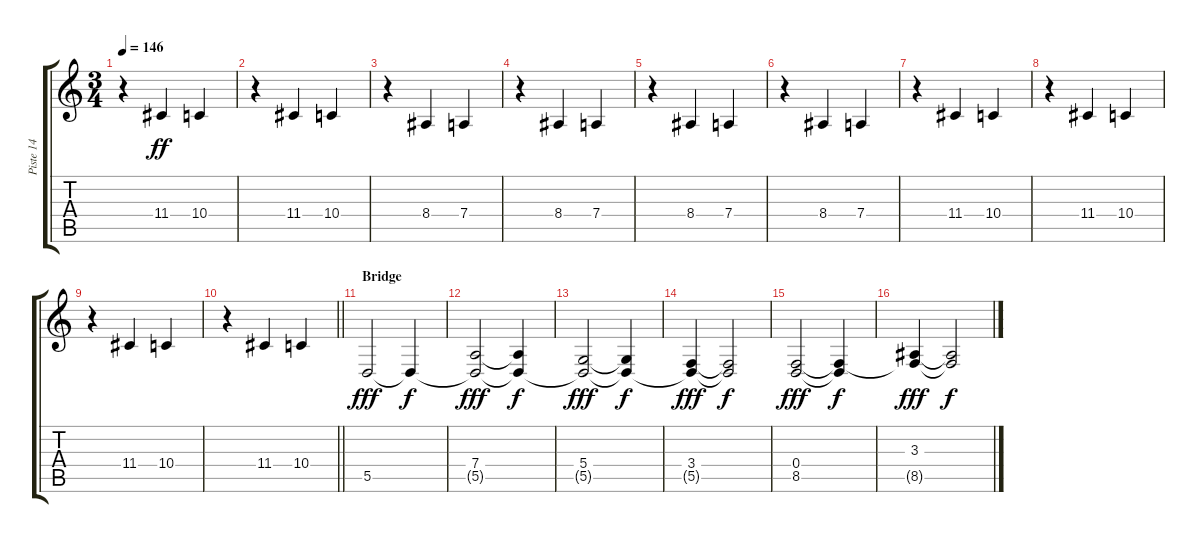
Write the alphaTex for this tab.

\track ("Piste 14" "Piste 14") {instrument trumpet}
\staff {score tabs}
\tuning (E4 B3 G3 D3 A2 D2) {hide}
\ts (3 4)
\tempo 146
\clef g2
\ks c
r.4{dy ff} 11.4.4 10.4.4 |
r.4 11.4.4 10.4.4 |
r.4 8.4.4 7.4.4 |
r.4 8.4.4 7.4.4 |
r.4 8.4.4 7.4.4 |
r.4 8.4.4 7.4.4 |
r.4 11.4.4 10.4.4 |
r.4 11.4.4 10.4.4 |
r.4 11.4.4 10.4.4 |
\barLineRight lightlight
r.4 11.4.4 10.4.4 |
\section ("" "Bridge")
5.5.2{dy fff instrument stringensemble1} 5.5{t}.4{dy f} |
(7.4 5.5{t}).2{dy fff} (7.4{t} 5.5{t}).4{dy f} |
(5.4 5.5{t}).2{dy fff} (5.4{t} 5.5{t}).4{dy f} |
(3.4 5.5{t}).4{dy fff} (3.4{t} 5.5{t}).2{dy f} |
(0.4 8.5).2{dy fff} (0.4{t} 8.5{t}).4{dy f} |
(3.3 8.5{t}).4{dy fff} (3.3{t} 8.5{t}).2{dy f}
